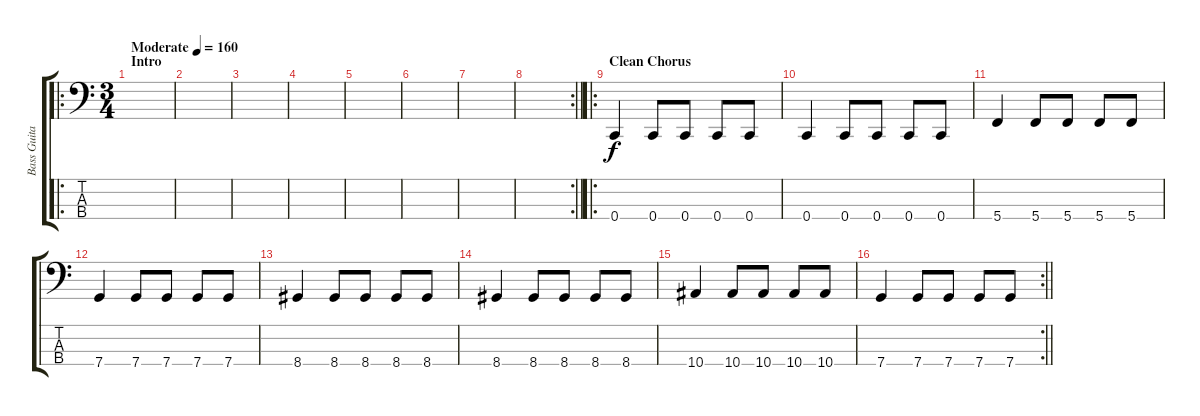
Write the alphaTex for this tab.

\track ("Bass Guitar" "Bass Guita") {instrument electricbasspick}
\staff {score tabs}
\tuning (F2 C2 G1 C1) {hide}
\ro
\ts (3 4)
\section ("" "Intro")
\tempo (160 "Moderate")
\clef f4
\ks c
|
|
|
|
|
|
|
\rc 2
\barLineRight lightlight
|
\ro
\section ("" "Clean Chorus")
0.4.4 0.4.8 0.4.8 0.4.8 0.4.8 |
0.4.4 0.4.8 0.4.8 0.4.8 0.4.8 |
5.4.4 5.4.8 5.4.8 5.4.8 5.4.8 |
7.4.4 7.4.8 7.4.8 7.4.8 7.4.8 |
8.4.4 8.4.8 8.4.8 8.4.8 8.4.8 |
8.4.4 8.4.8 8.4.8 8.4.8 8.4.8 |
10.4.4 10.4.8 10.4.8 10.4.8 10.4.8 |
\rc 2
\barLineRight lightlight
7.4.4 7.4.8 7.4.8 7.4.8 7.4.8
